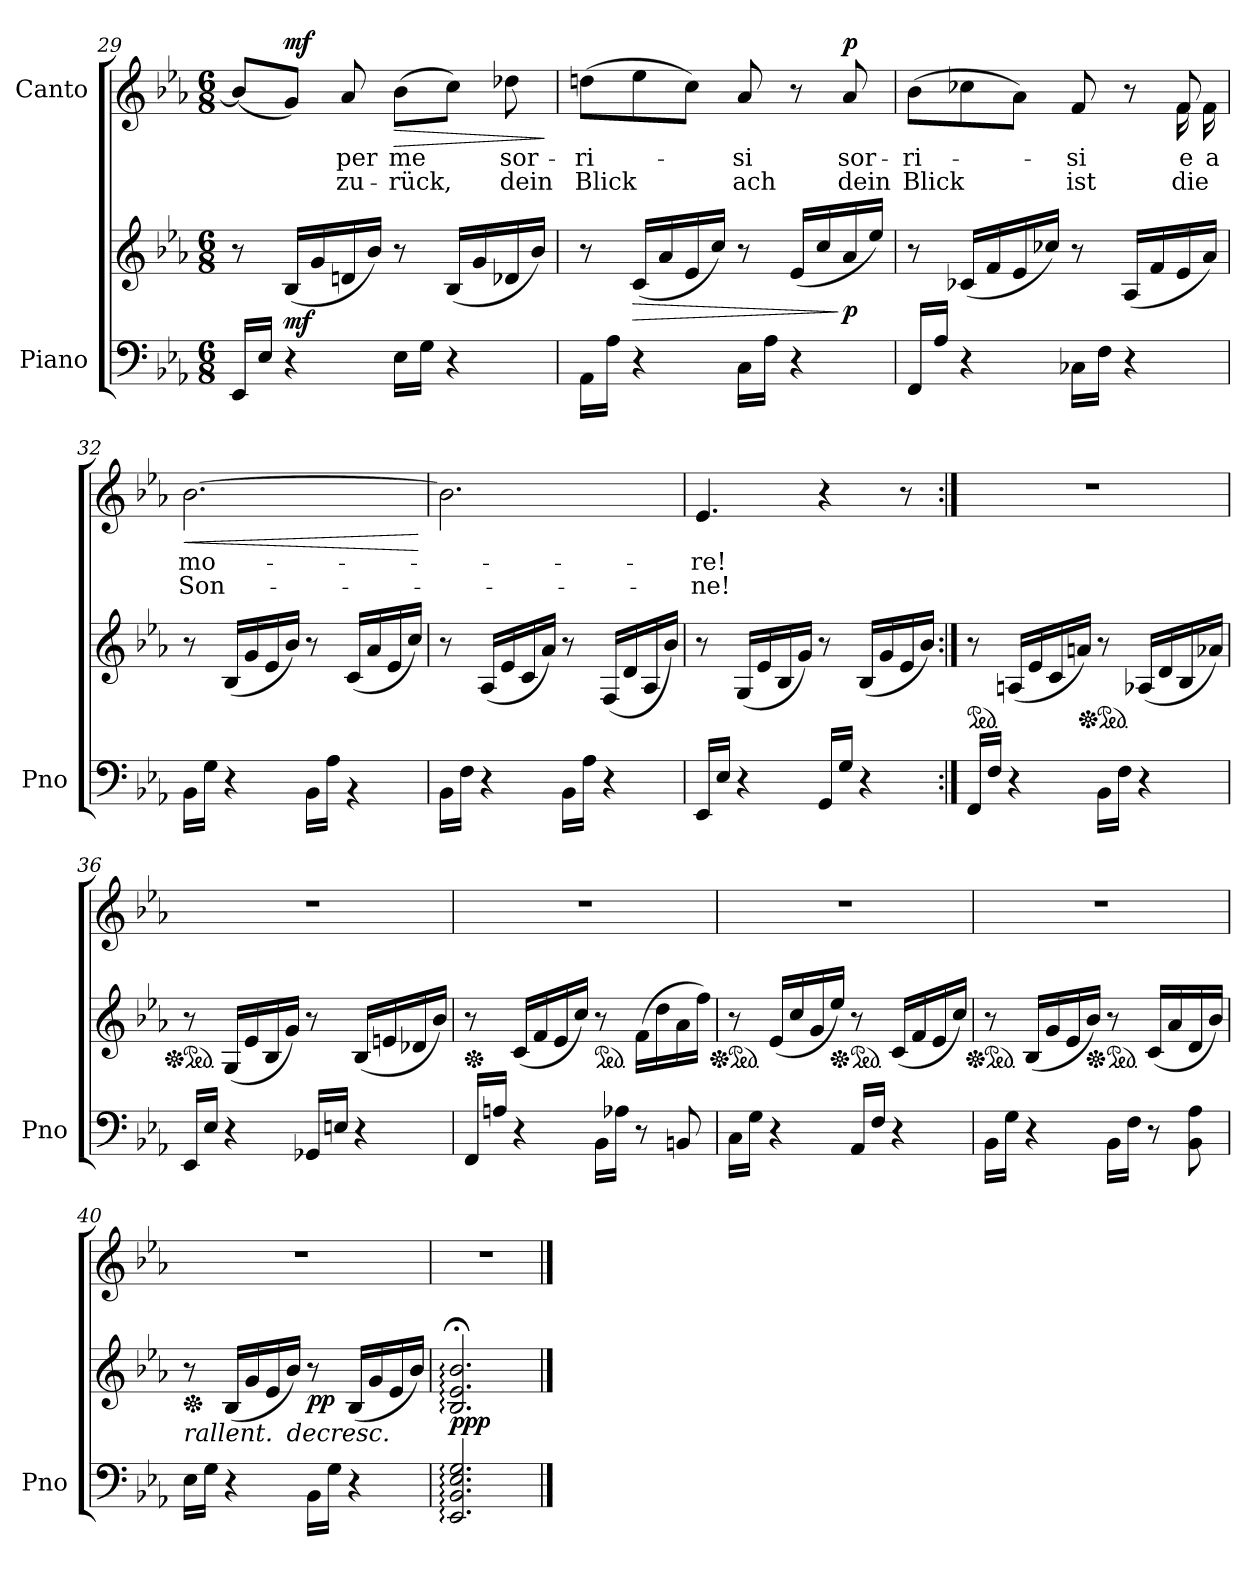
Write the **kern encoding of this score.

**kern	**kern	**dynam	**kern	**text	**text	**dynam
*part2	*part2	*part2	*part1	*part1	*part1	*part1
*staff3	*staff2	*staff2/3	*staff1	*staff1	*staff1	*staff1
*I"Piano	*	*	*I"Canto	*	*	*
*I'Pno	*	*	*	*	*	*
*clefF4	*clefG2	*	*clefG2	*	*	*
*k[b-e-a-]	*k[b-e-a-]	*	*k[b-e-a-]	*	*	*
*M6/8	*M6/8	*	*M6/8	*	*	*
=29	=29	=29	=29	=29	=29	=29
16EE-/LL	8r	.	(<8b-/L]	.	.	.
16E-/JJ	.	.	.	.	.	.
!	!	!LO:DY:b	!	!	!	!LO:DY:a
4r	(<16B-/LL	mf	8g/J)	.	.	mf
.	16g/	.	.	.	.	.
!	!	!	!	!LO:LY:b	!LO:LY:b	!
.	16dn/	.	8a-/	per	zu-	.
.	16b-/JJ)	.	.	.	.	.
!	!	!	!	!LO:LY:b	!LO:LY:b	!LO:HP:b
16E-\LL	8r	.	(>8b-\L	me	-rück,	>
16G\JJ	.	.	.	.	.	.
4r	(<16B-/LL	.	8cc\J)	.	.	.
.	16g/	.	.	.	.	.
!	!	!	!	!LO:LY:b	!LO:LY:b	!
.	16d-X/	.	8dd-X\	sor-	dein	.
.	16b-/JJ)	.	.	.	.	.
.	.	.	.	.	.	]
!!LO:LB:g=z
=30	=30	=30	=30	=30	=30	=30
!	!	!	!	!LO:LY:b	!LO:LY:b	!
16AA-\LL	8r	.	(>8ddn\L	-ri-	Blick	.
16A-\JJ	.	.	.	.	.	.
!	!	!LO:HP:b	!	!	!	!
4r	(<16c/LL	>	8ee-\	.	.	.
.	16a-/	.	.	.	.	.
.	16e-/	.	8cc\J)	.	.	.
.	16cc/JJ)	.	.	.	.	.
!	!	!	!	!LO:LY:b	!LO:LY:b	!
16C\LL	8r	.	8a-/	-si	ach	.
16A-\JJ	.	.	.	.	.	.
4r	(<16e-/LL	.	8r	.	.	.
.	16cc/	.	.	.	.	.
!	!	!LO:DY:n=1:b	!	!LO:LY:b	!LO:LY:b	!LO:DY:a
.	16a-/	] p	8a-/	sor-	dein	p
.	16ee-/JJ)	.	.	.	.	.
=31	=31	=31	=31	=31	=31	=31
!	!	!	!	!LO:LY:b	!LO:LY:b	!
*	*	*	*^	*	*	*
16FF/LL	8r	.	(>8b-\L	2ryy	-ri-	Blick	.
16A-/JJ	.	.	.	.	.	.	.
4r	(<16c-X/LL	.	8cc-X\	.	.	.	.
.	16f/	.	.	.	.	.	.
.	16e-/	.	8a-\J)	.	.	.	.
.	16cc-X/JJ)	.	.	.	.	.	.
!	!	!	!	!	!LO:LY:b	!LO:LY:b	!
16C-X\LL	8r	.	8f/	.	-si	ist	.
16F\JJ	.	.	.	.	.	.	.
4r	(<16A-/LL	.	8r	8ryy	.	.	.
.	16f/	.	.	.	.	.	.
!	!	!	!	!	!	!LO:LY:b	!
!	!	!	!	!	!LO:LY:b	!	!
.	16e-/	.	8f/	16f\	e	die	.
!	!	!	!	!	!LO:LY:b	!	!
.	16a-/JJ)	.	.	16f\	a	.	.
=32	=32	=32	=32	=32	=32	=32	=32
!	!	!	!	!	!LO:LY:b	!LO:LY:b	!LO:HP:b
*	*	*	*v	*v	*	*	*
16BB-\LL	8r	.	[2.b-\	mo-	Son-	<
16G\JJ	.	.	.	.	.	.
4r	(<16B-/LL	.	.	.	.	.
.	16g/	.	.	.	.	.
.	16e-/	.	.	.	.	.
.	16b-/JJ)	.	.	.	.	.
16BB-\LL	8r	.	.	.	.	.
16A-\JJ	.	.	.	.	.	.
4rBB	(<16c/LL	.	.	.	.	.
.	16a-/	.	.	.	.	.
.	16e-/	.	.	.	.	.
.	16cc/JJ)	.	.	.	.	.
.	.	.	.	.	.	[
!!LO:LB:g=z
=33	=33	=33	=33	=33	=33	=33
16BB-\LL	8r	.	2.b-\]	.	.	.
16F\JJ	.	.	.	.	.	.
4r	(<16A-/LL	.	.	.	.	.
.	16e-/	.	.	.	.	.
.	16c/	.	.	.	.	.
.	16a-/JJ)	.	.	.	.	.
16BB-\LL	8r	.	.	.	.	.
16A-\JJ	.	.	.	.	.	.
4r	(<16F/LL	.	.	.	.	.
.	16d/	.	.	.	.	.
.	16A-/	.	.	.	.	.
.	16b-/JJ)	.	.	.	.	.
=34	=34	=34	=34	=34	=34	=34
!	!	!	!	!LO:LY:b	!LO:LY:b	!
16EE-/LL	8r	.	4.e-/	-re!	-ne!	.
16E-/JJ	.	.	.	.	.	.
4r	(<16G/LL	.	.	.	.	.
.	16e-/	.	.	.	.	.
.	16B-/	.	.	.	.	.
.	16g/JJ)	.	.	.	.	.
16GG/LL	8r	.	4r	.	.	.
16G/JJ	.	.	.	.	.	.
4r	(<16B-/LL	.	.	.	.	.
.	16g/	.	.	.	.	.
.	16e-/	.	8r	.	.	.
.	16b-/JJ)	.	.	.	.	.
=35:|!	=35:|!	=35:|!	=35:|!	=35:|!	=35:|!	=35:|!
*	*ped	*	*	*	*	*
16FF/LL	8r	.	2.r	.	.	.
16F/JJ	.	.	.	.	.	.
4r	(<16An/LL	.	.	.	.	.
.	16e-/	.	.	.	.	.
.	16c/	.	.	.	.	.
.	16an/JJ)	.	.	.	.	.
*	*Xped	*	*	*	*	*
*	*ped	*	*	*	*	*
16BB-\LL	8r	.	.	.	.	.
16F\JJ	.	.	.	.	.	.
4r	(<16A-X/LL	.	.	.	.	.
.	16d/	.	.	.	.	.
.	16B-/	.	.	.	.	.
.	16a-X/JJ)	.	.	.	.	.
=36	=36	=36	=36	=36	=36	=36
*	*Xped	*	*	*	*	*
*	*ped	*	*	*	*	*
16EE-/LL	8r	.	2.r	.	.	.
16E-/JJ	.	.	.	.	.	.
4r	(<16G/LL	.	.	.	.	.
.	16e-/	.	.	.	.	.
.	16B-/	.	.	.	.	.
.	16g/JJ)	.	.	.	.	.
16GG-X/LL	8r	.	.	.	.	.
16En/JJ	.	.	.	.	.	.
4r	(<16B-/LL	.	.	.	.	.
.	16en/	.	.	.	.	.
.	16d-X/	.	.	.	.	.
.	16b-/JJ)	.	.	.	.	.
!!LO:LB:g=z
=37	=37	=37	=37	=37	=37	=37
*	*Xped	*	*	*	*	*
16FF/LL	8r	.	2.r	.	.	.
16An/JJ	.	.	.	.	.	.
4r	(<16c/LL	.	.	.	.	.
.	16f/	.	.	.	.	.
.	16e-/	.	.	.	.	.
.	16cc/JJ)	.	.	.	.	.
*	*ped	*	*	*	*	*
16BB-\LL	8r	.	.	.	.	.
16A-X\JJ	.	.	.	.	.	.
8r	(>16f\LL	.	.	.	.	.
.	16dd\	.	.	.	.	.
8BBn/	16a-\	.	.	.	.	.
.	16ff\JJ)	.	.	.	.	.
=38	=38	=38	=38	=38	=38	=38
*	*Xped	*	*	*	*	*
*	*ped	*	*	*	*	*
16C\LL	8r	.	2.r	.	.	.
16G\JJ	.	.	.	.	.	.
4r	(<16e-/LL	.	.	.	.	.
.	16cc/	.	.	.	.	.
.	16g/	.	.	.	.	.
*	*Xped	*	*	*	*	*
.	16ee-/JJ)	.	.	.	.	.
*	*ped	*	*	*	*	*
16AA-/LL	8r	.	.	.	.	.
16F/JJ	.	.	.	.	.	.
4r	(<16c/LL	.	.	.	.	.
.	16f/	.	.	.	.	.
.	16e-/	.	.	.	.	.
.	16cc/JJ)	.	.	.	.	.
=39	=39	=39	=39	=39	=39	=39
*	*Xped	*	*	*	*	*
*	*ped	*	*	*	*	*
16BB-\LL	8r	.	2.r	.	.	.
16G\JJ	.	.	.	.	.	.
4r	(<16B-/LL	.	.	.	.	.
.	16g/	.	.	.	.	.
.	16e-/	.	.	.	.	.
*	*Xped	*	*	*	*	*
.	16b-/JJ)	.	.	.	.	.
*	*ped	*	*	*	*	*
16BB-\LL	8r	.	.	.	.	.
16F\JJ	.	.	.	.	.	.
8r	(<16c/LL	.	.	.	.	.
.	16a-/	.	.	.	.	.
8BB-\ 8A-\	16d/	.	.	.	.	.
.	16b-/JJ)	.	.	.	.	.
=40	=40	=40	=40	=40	=40	=40
*	*Xped	*	*	*	*	*
*	*	*	*MM70	*	*	*
!	!LO:TX:b:i:t=rallent.	!	!	!	!	!
16E-\LL	8r	.	2.r	.	.	.
16G\JJ	.	.	.	.	.	.
4r	(<16B-/LL	.	.	.	.	.
.	16g/	.	.	.	.	.
.	16e-/	.	.	.	.	.
!	!	!LO:HP:b	!	!	!	!
.	16b-/JJ)	>	.	.	.	.
!	!	!LO:DY:b	!	!	!	!
16BB-\LL	8r	pp	.	.	.	.
16G\JJ	.	.	.	.	.	.
4r	(<16B-/LL	.	.	.	.	.
.	16g/	.	.	.	.	.
.	16e-/	.	.	.	.	.
.	16b-/JJ)	.	.	.	.	.
.	.	]	.	.	.	.
=41	=41	=41	=41	=41	=41	=41
!	!	!LO:DY:b	!	!	!	!
2.EE-/: 2.BB-/: 2.E-/: 2.G/:	2.B-/;<: 2.e-/;<: 2.b-/;<:	ppp	2.r	.	.	.
==	==	==	==	==	==	==
*-	*-	*-	*-	*-	*-	*-
